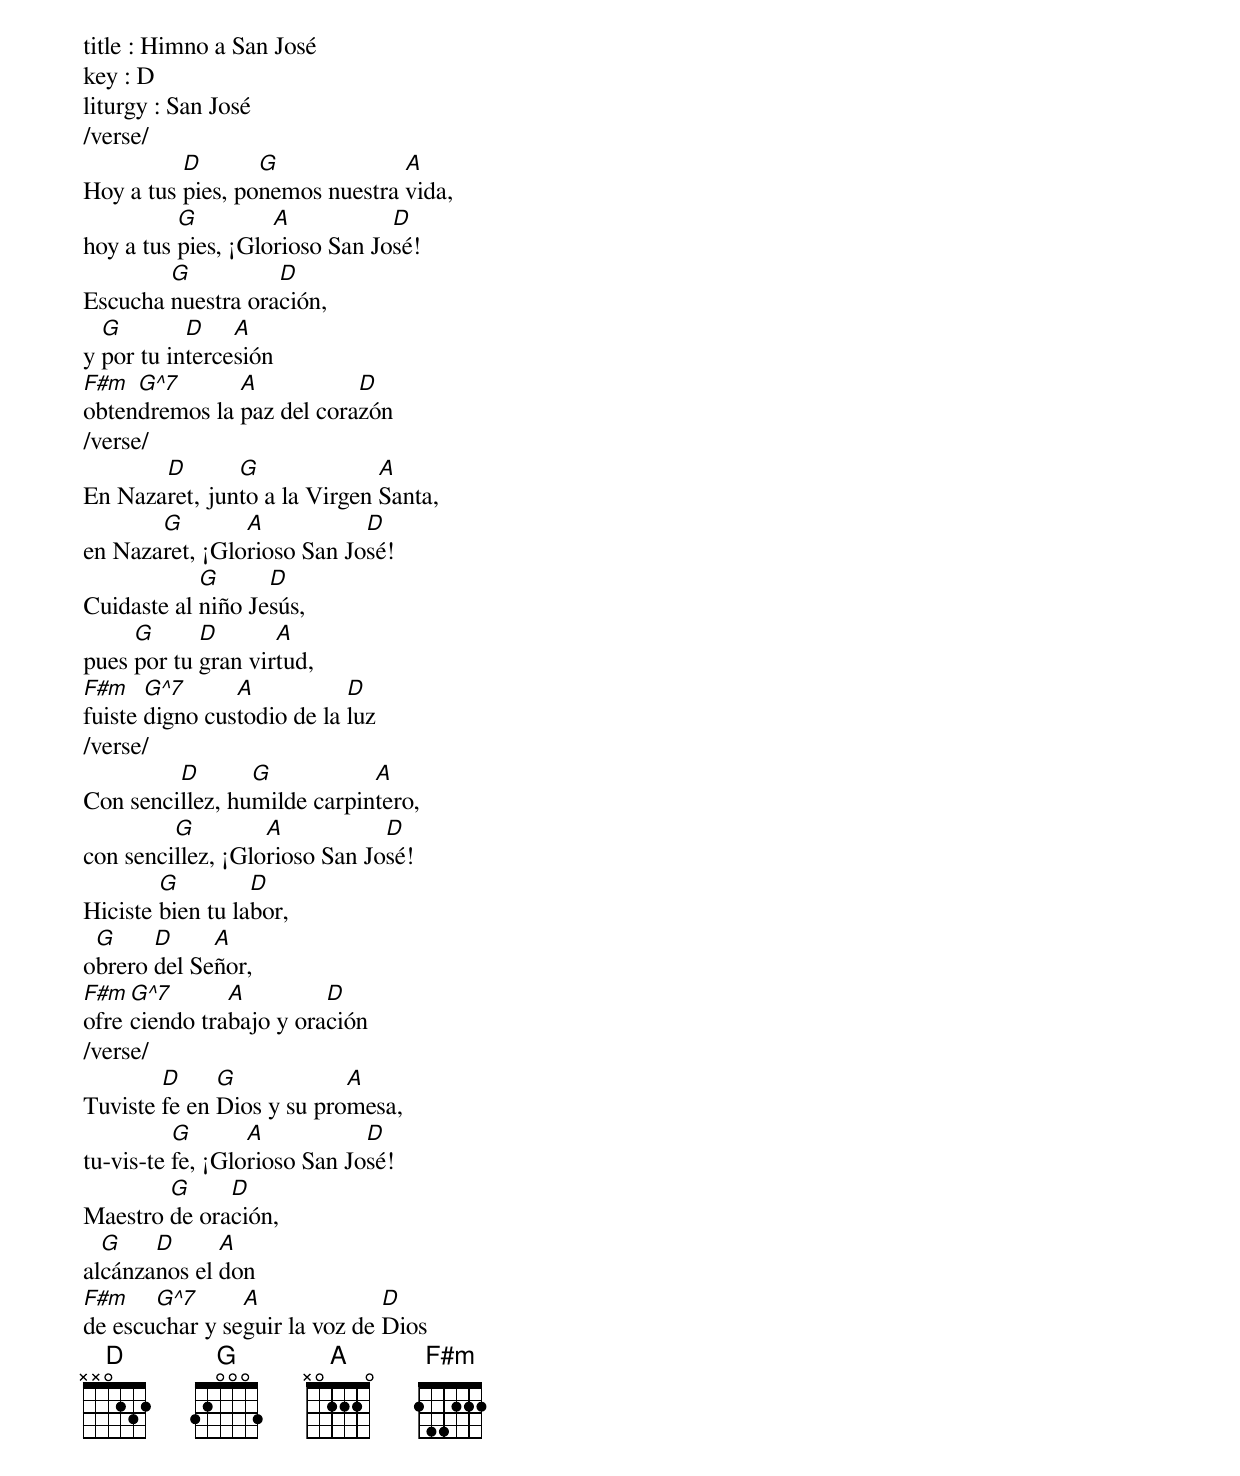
title : Himno a San José
key : D
liturgy : San José
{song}
/verse/
Hoy a tus [D]pies, po[G]nemos nuestra [A]vida,
hoy a tus [G]pies, ¡Glo[A]rioso San Jo[D]sé!
Escucha [G]nuestra ora[D]ción,
y [G]por tu in[D]terce[A]sión
[F#m]obten[G^7]dremos la [A]paz del cora[D]zón
/verse/
En Naza[D]ret, jun[G]to a la Virgen [A]Santa,
en Naza[G]ret, ¡Glo[A]rioso San Jo[D]sé!
Cuidaste al [G]niño Je[D]sús,
pues [G]por tu [D]gran vir[A]tud,
[F#m]fuiste [G^7]digno cus[A]todio de la [D]luz
/verse/
Con senci[D]llez, hu[G]milde carpin[A]tero,
con senci[G]llez, ¡Glo[A]rioso San Jo[D]sé!
Hiciste [G]bien tu la[D]bor,
o[G]brero [D]del Se[A]ñor,
[F#m]ofre[G^7]ciendo tra[A]bajo y ora[D]ción
/verse/
Tuviste [D]fe en [G]Dios y su pro[A]mesa,
tu-vis-te [G]fe, ¡Glo[A]rioso San Jo[D]sé!
Maestro [G]de ora[D]ción,
al[G]cánza[D]nos el [A]don
[F#m]de escu[G^7]char y se[A]guir la voz de [D]Dios
